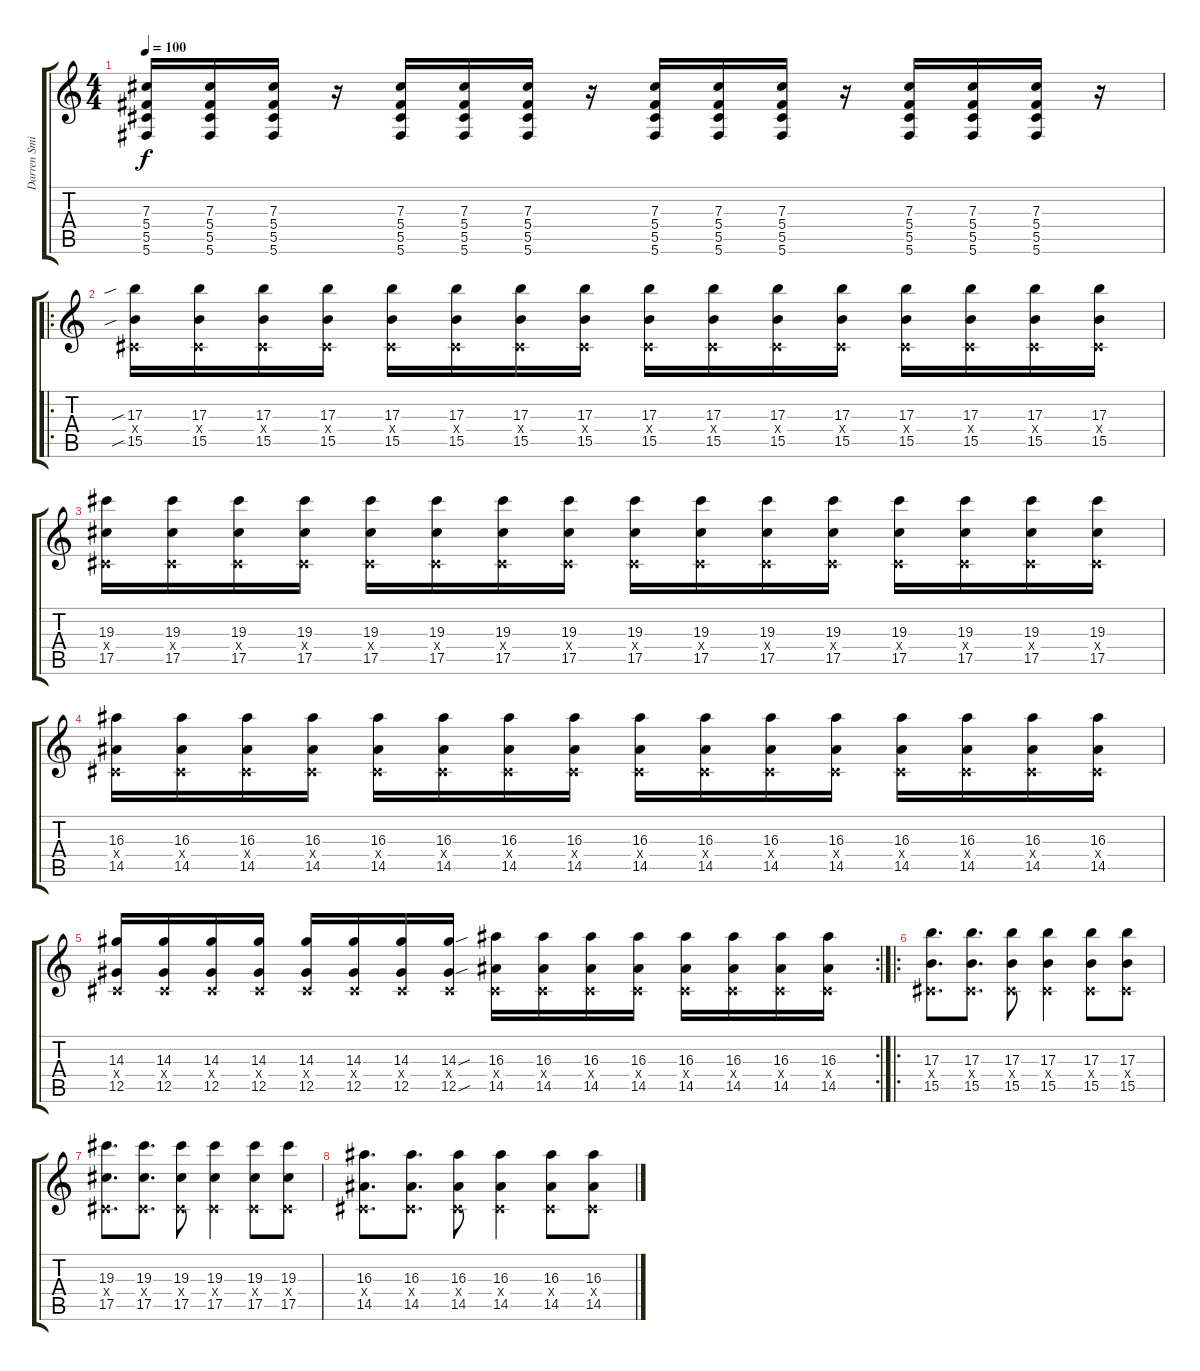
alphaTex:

\track ("Darren Smith" "Darren Smi") {instrument overdrivenguitar}
\staff {score tabs}
\tuning (Eb4 Bb3 Gb3 Db3 Ab2 Db2) {hide}
\ts (4 4)
\tempo 100
\clef g2
\ks c
(7.3 5.4 5.5 5.6).16{dy f} (7.3 5.4 5.5 5.6).16 (7.3 5.4 5.5 5.6).16 r.16 (7.3 5.4 5.5 5.6).16 (7.3 5.4 5.5 5.6).16 (7.3 5.4 5.5 5.6).16 r.16 (7.3 5.4 5.5 5.6).16 (7.3 5.4 5.5 5.6).16 (7.3 5.4 5.5 5.6).16 r.16 (7.3 5.4 5.5 5.6).16 (7.3 5.4 5.5 5.6).16 (7.3 5.4 5.5 5.6).16 r.16 |
\ro
(17.3{sib} 0.4{x} 15.5{sib}).16 (17.3 0.4{x} 15.5).16 (17.3 0.4{x} 15.5).16 (17.3 0.4{x} 15.5).16 (17.3 0.4{x} 15.5).16 (17.3 0.4{x} 15.5).16 (17.3 0.4{x} 15.5).16 (17.3 0.4{x} 15.5).16 (17.3 0.4{x} 15.5).16 (17.3 0.4{x} 15.5).16 (17.3 0.4{x} 15.5).16 (17.3 0.4{x} 15.5).16 (17.3 0.4{x} 15.5).16 (17.3 0.4{x} 15.5).16 (17.3 0.4{x} 15.5).16 (17.3 0.4{x} 15.5).16 |
(19.3 0.4{x} 17.5).16 (19.3 0.4{x} 17.5).16 (19.3 0.4{x} 17.5).16 (19.3 0.4{x} 17.5).16 (19.3 0.4{x} 17.5).16 (19.3 0.4{x} 17.5).16 (19.3 0.4{x} 17.5).16 (19.3 0.4{x} 17.5).16 (19.3 0.4{x} 17.5).16 (19.3 0.4{x} 17.5).16 (19.3 0.4{x} 17.5).16 (19.3 0.4{x} 17.5).16 (19.3 0.4{x} 17.5).16 (19.3 0.4{x} 17.5).16 (19.3 0.4{x} 17.5).16 (19.3 0.4{x} 17.5).16 |
(16.3 0.4{x} 14.5).16 (16.3 0.4{x} 14.5).16 (16.3 0.4{x} 14.5).16 (16.3 0.4{x} 14.5).16 (16.3 0.4{x} 14.5).16 (16.3 0.4{x} 14.5).16 (16.3 0.4{x} 14.5).16 (16.3 0.4{x} 14.5).16 (16.3 0.4{x} 14.5).16 (16.3 0.4{x} 14.5).16 (16.3 0.4{x} 14.5).16 (16.3 0.4{x} 14.5).16 (16.3 0.4{x} 14.5).16 (16.3 0.4{x} 14.5).16 (16.3 0.4{x} 14.5).16 (16.3 0.4{x} 14.5).16 |
\rc 2
(14.3 0.4{x} 12.5).16 (14.3 0.4{x} 12.5).16 (14.3 0.4{x} 12.5).16 (14.3 0.4{x} 12.5).16 (14.3 0.4{x} 12.5).16 (14.3 0.4{x} 12.5).16 (14.3 0.4{x} 12.5).16 (14.3{sou} 0.4{x} 12.5{sou}).16 (16.3 0.4{x} 14.5).16 (16.3 0.4{x} 14.5).16 (16.3 0.4{x} 14.5).16 (16.3 0.4{x} 14.5).16 (16.3 0.4{x} 14.5).16 (16.3 0.4{x} 14.5).16 (16.3 0.4{x} 14.5).16 (16.3 0.4{x} 14.5).16 |
\ro
(17.3 0.4{x} 15.5).8{d} (17.3 0.4{x} 15.5).8{d} (17.3 0.4{x} 15.5).8 (17.3 0.4{x} 15.5).4 (17.3 0.4{x} 15.5).8 (17.3 0.4{x} 15.5).8 |
(19.3 0.4{x} 17.5).8{d} (19.3 0.4{x} 17.5).8{d} (19.3 0.4{x} 17.5).8 (19.3 0.4{x} 17.5).4 (19.3 0.4{x} 17.5).8 (19.3 0.4{x} 17.5).8 |
(16.3 0.4{x} 14.5).8{d} (16.3 0.4{x} 14.5).8{d} (16.3 0.4{x} 14.5).8 (16.3 0.4{x} 14.5).4 (16.3 0.4{x} 14.5).8 (16.3 0.4{x} 14.5).8
